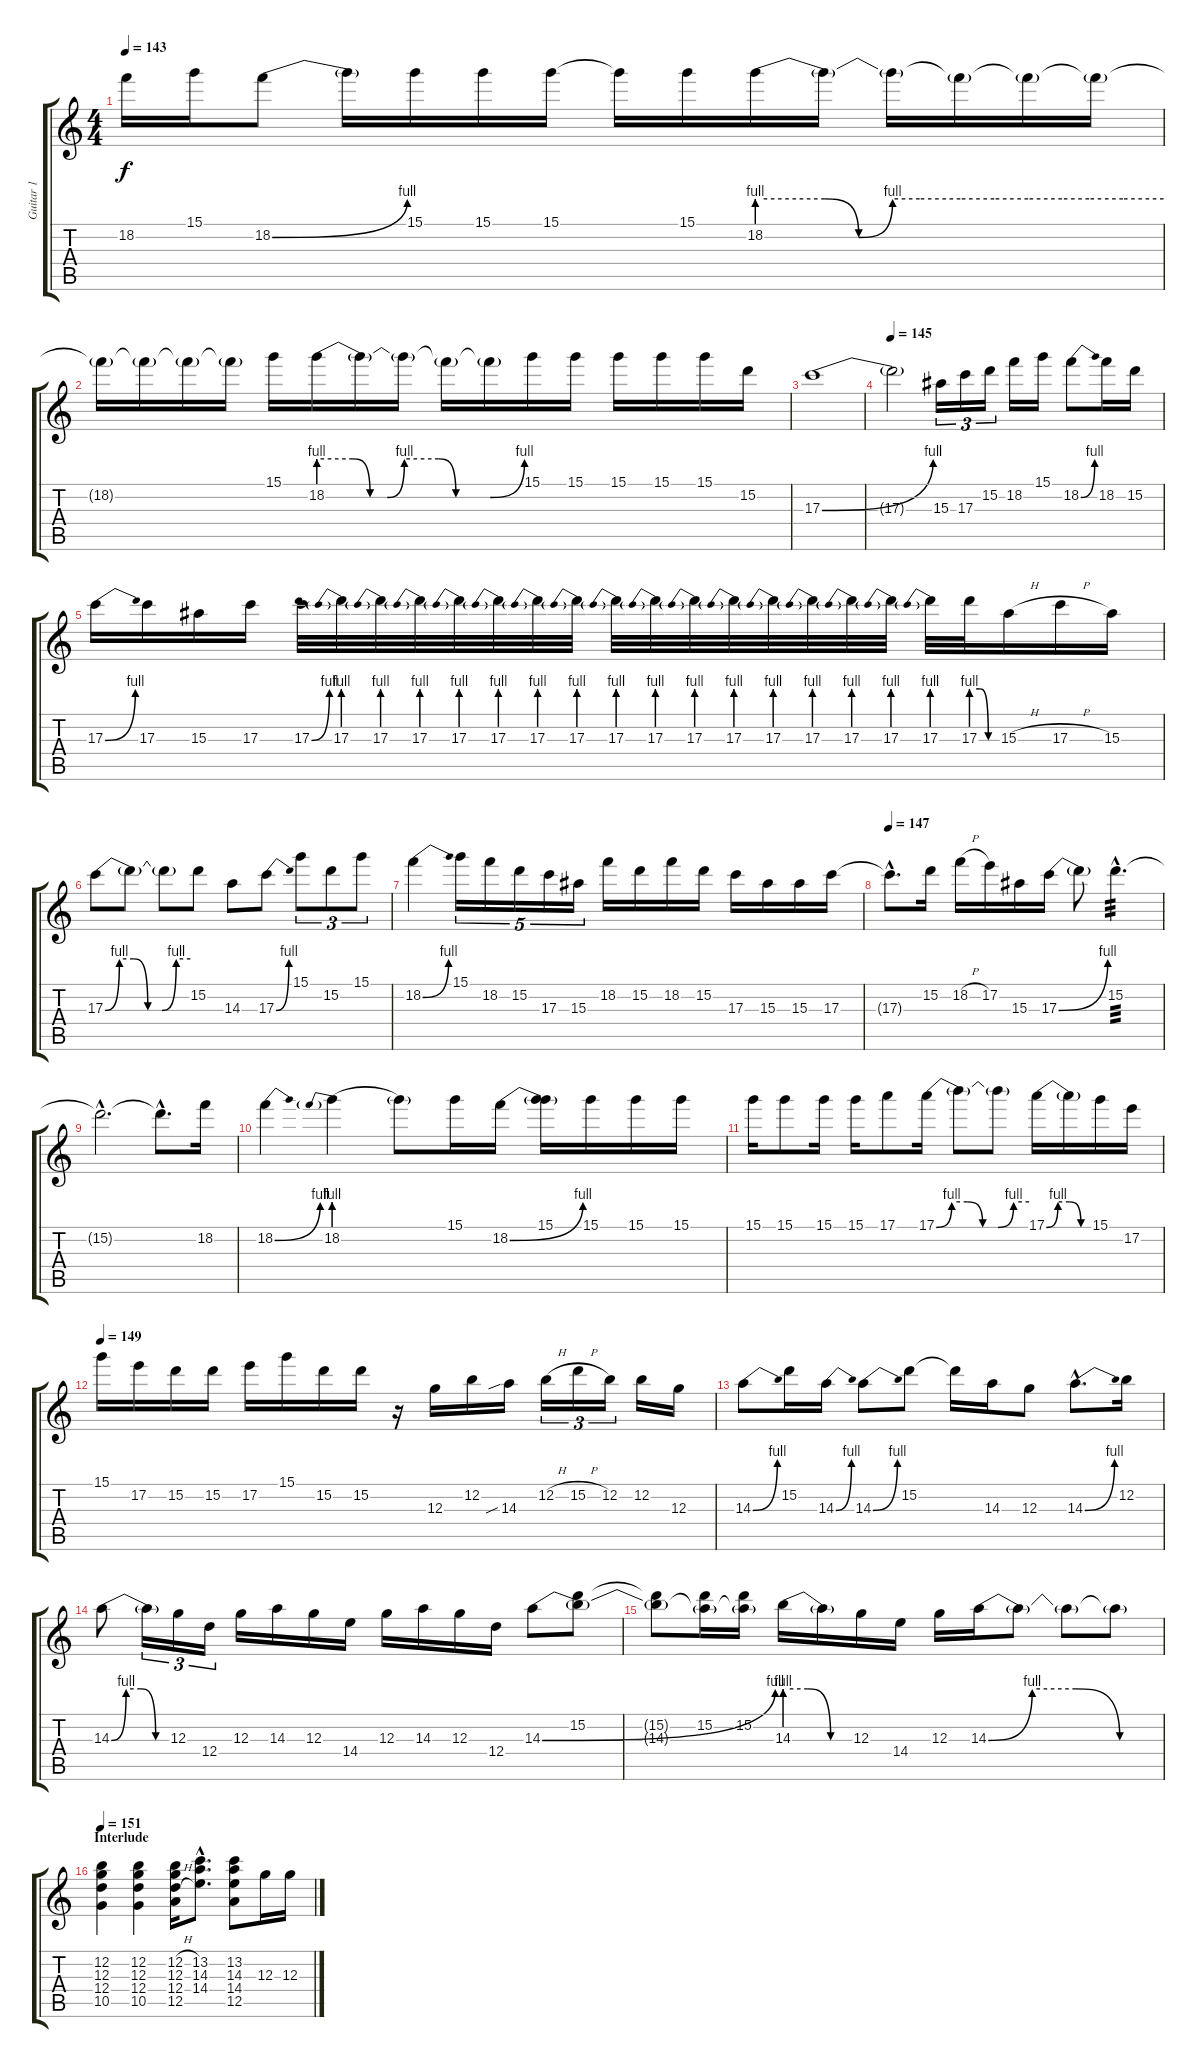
\track ("Guitar 1" "Guitar 1") {instrument electricguitarclean}
\staff {score tabs}
\tuning (E4 B3 G3 D3 A2 E2) {hide}
\ts (4 4)
\tempo 143
\clef g2
\ks c
18.2{t}.16{dy f} 15.1.16 18.2{be (bend 0 0 60 4)}.8 18.2{t}.16 15.1.16 15.1.16 15.1.16 15.1{t}.16 15.1.16 18.2{be (custom 0 4 10 4 15 0 20 4 24 4 30 4 35 4 40 4 45 4 49 4 54 4 60 4)}.16 18.2{t}.16 18.2{t}.16 18.2{t}.16 18.2{t}.16 18.2{t}.16 |
18.2{t}.16 18.2{t}.16 18.2{t}.16 18.2{t}.16 15.1.16 18.2{be (custom 0 4 10 4 15 0 20 0 25 4 35 4 40 0 50 0 60 4)}.16 18.2{t}.16 18.2{t}.16 18.2{t}.16 18.2{t}.16 15.1.16 15.1.16 15.1.16 15.1.16 15.1.16 15.2.16 |
17.3{be (bend 0 0 60 4)}.1 |
\tempo 145
17.3{t}.2 15.3.16{tu (3 2)} 17.3.16{tu (3 2)} 15.2.16{tu (3 2)} 18.2.16 15.1.16 18.2{be (bend 0 0 60 4)}.8 18.2.16 15.2.16 |
17.3{be (bend 0 0 60 4)}.16 17.3.16 15.3.16 17.3.16 17.3{be (bend 0 0 60 4)}.32 17.3{be (prebend 0 4 60 4)}.32 17.3{be (prebend 0 4 60 4)}.32 17.3{be (prebend 0 4 60 4)}.32 17.3{be (prebend 0 4 60 4)}.32 17.3{be (prebend 0 4 60 4)}.32 17.3{be (prebend 0 4 60 4)}.32 17.3{be (prebend 0 4 60 4)}.32 17.3{be (prebend 0 4 60 4)}.32 17.3{be (prebend 0 4 60 4)}.32 17.3{be (prebend 0 4 60 4)}.32 17.3{be (prebend 0 4 60 4)}.32 17.3{be (prebend 0 4 60 4)}.32 17.3{be (prebend 0 4 60 4)}.32 17.3{be (prebend 0 4 60 4)}.32 17.3{be (prebend 0 4 60 4)}.32 17.3{be (prebend 0 4 60 4)}.32 17.3{be (custom 0 4 20 4 40 0 60 0)}.32 15.3{h}.16 17.3{h}.16 15.3.16 |
17.3{be (custom 0 0 10 4 20 4 30 0 40 0 50 4 60 4)}.8 17.3{t}.8 17.3{t}.8 15.2.8 14.3.8 17.3{be (bend 0 0 60 4)}.8 15.1.8{tu (3 2)} 15.2.8{tu (3 2)} 15.1.8{tu (3 2)} |
18.2{be (bend 0 0 60 4)}.4 15.1.16{tu (5 4)} 18.2.16{tu (5 4)} 15.2.16{tu (5 4)} 17.3.16{tu (5 4)} 15.3.16{tu (5 4)} 18.2.16 15.2.16 18.2.16 15.2.16 17.3.16 15.3.16 15.3.16 17.3.16 |
\tempo 147
17.3{hac t}.8{d} 15.2.16 18.2{h}.16 17.2.16 15.3.16 17.3{be (bend 0 0 60 4)}.16 17.3{t}.8 15.2{hac}.4{d tp 3} |
15.2{hac t}.2{d} 15.2{hac t}.8{d} 18.2.16 |
18.2{be (bend 0 0 60 4)}.4 18.2{be (prebend 0 4 60 4)}.4 18.2{t}.8 15.1.16 18.2{be (bend 0 0 60 4)}.16 (15.1 18.2{t}).16 15.1.16 15.1.16 15.1.16 |
15.1.16 15.1.8 15.1.16 15.1.16 17.1.8 17.1{be (custom 0 0 10 4 20 4 30 0 40 0 50 4 60 4)}.16 17.1{t}.8 17.1{t}.8 17.1{be (custom 0 0 15 4 30 4 45 0 60 0)}.16 17.1{t}.16 15.1.16 17.2.16 |
\tempo 149
15.1.16 17.2.16 15.2.16 15.2.16 17.2.16 15.1.16 15.2.16 15.2.16 r.16 12.3.16 12.2.16 14.3{sib}.16 12.2{h}.16{tu (3 2)} 15.2{h}.16{tu (3 2)} 12.2.16{tu (3 2)} 12.2.16 12.3.16 |
14.3{be (bend 0 0 60 4)}.8 15.2.16 14.3{be (bend 0 0 60 4)}.16 14.3{be (bend 0 0 60 4)}.8 15.2.8 15.2{t}.16 14.3.16 12.3.8 14.3{be (bend 0 0 60 4) hac}.8{d} 12.2.16 |
14.3{be (custom 0 0 15 4 30 4 45 0 60 0)}.8 14.3{t}.16{tu (3 2)} 12.3.16{tu (3 2)} 12.4.16{tu (3 2)} 12.3.16 14.3.16 12.3.16 14.4.16 12.3.16 14.3.16 12.3.16 12.4.16 14.3{be (bend 0 0 60 4)}.8 (15.2 14.3{t}).8 |
(15.2{t} 14.3{t}).8 (15.2 14.3{t}).16 (15.2 14.3{t}).16 14.3{be (custom 0 4 20 4 40 0 60 0)}.16 14.3{t}.16 12.3.16 14.4.16 12.3.16 14.3{be (custom 0 0 15 4 30 4 45 0 60 0)}.16 14.3{t}.8 14.3{t}.8 14.3{t}.8 |
\section ("" "Interlude")
\tempo 151
(12.2 12.3 12.4 10.5).4 (12.2 12.3 12.4 10.5).4 (12.2{h} 12.3{h} 12.4{h} 12.5).16 (13.2{hac} 14.3{hac} 14.4{hac}).8{d} (13.2 14.3 14.4 12.5).8 12.3.16 12.3.16
